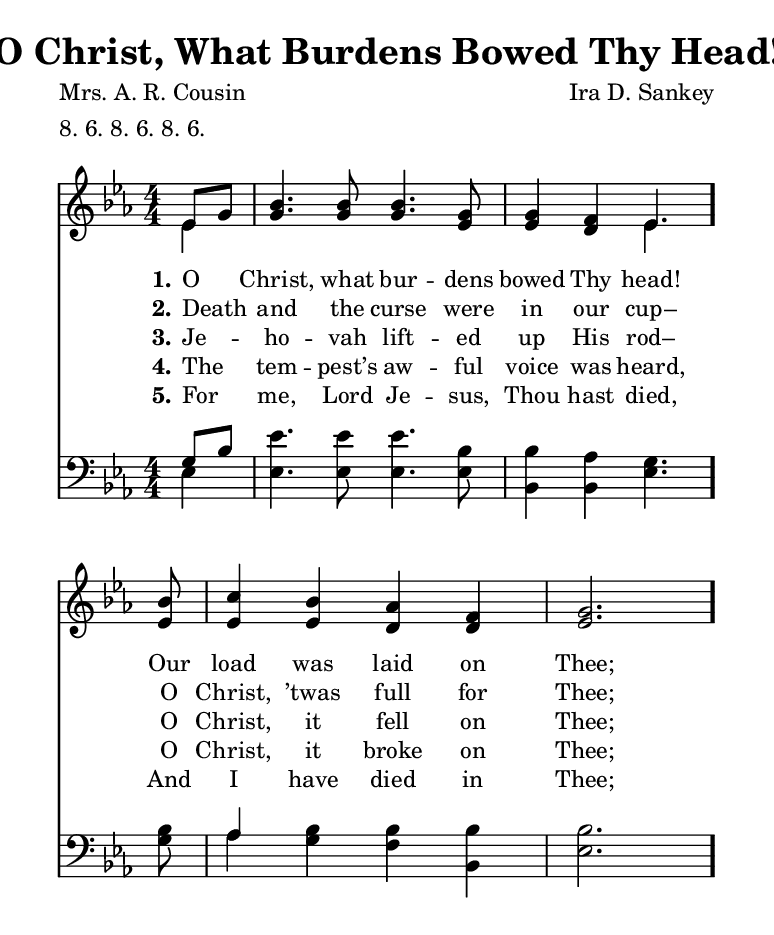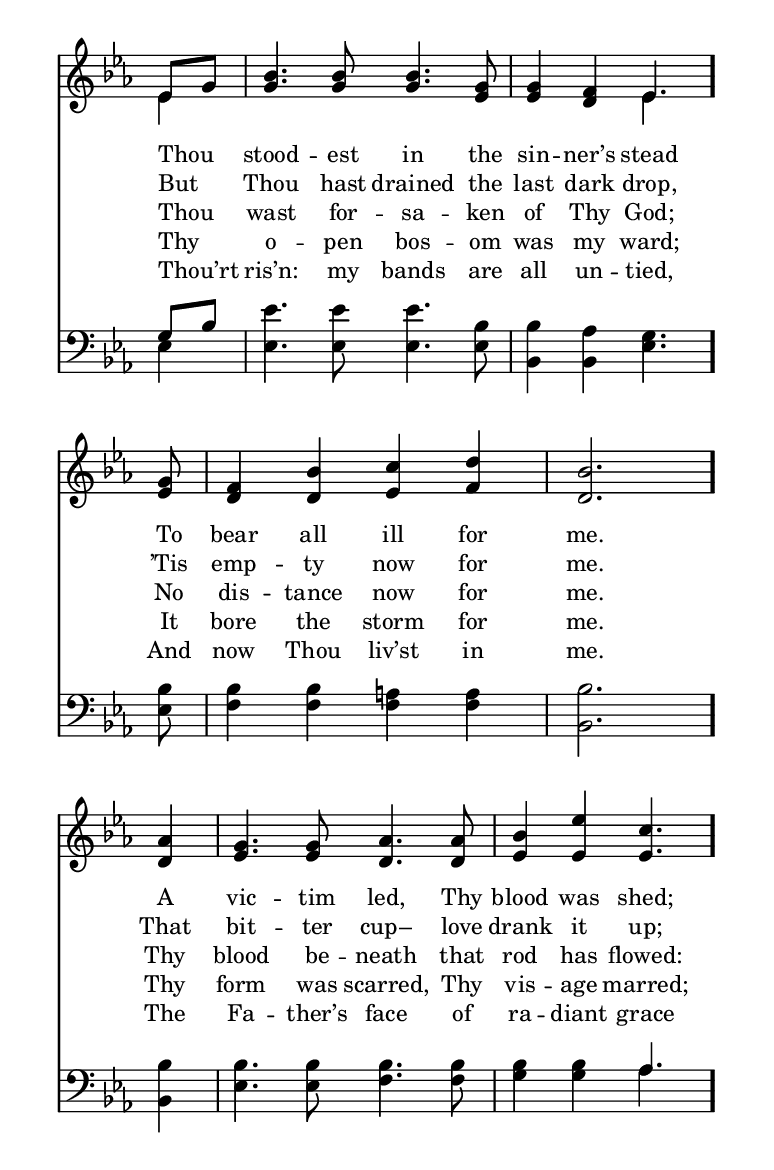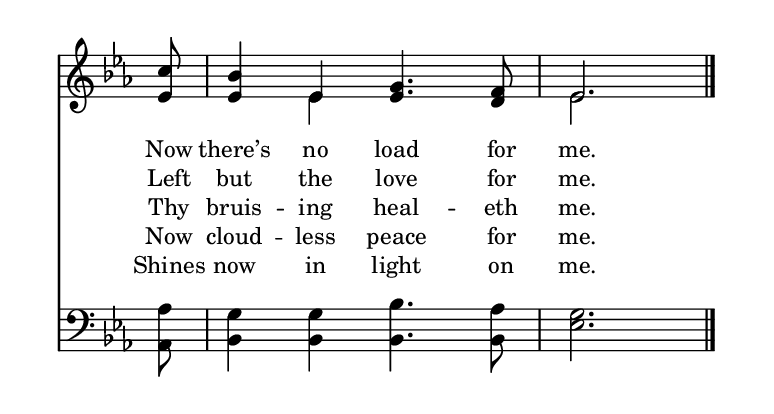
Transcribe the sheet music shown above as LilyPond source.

\include "common/global.ily"
\paper {
  \include "common/paper.ily"
  ragged-bottom = ##t
  ragged-last-bottom = ##t
  systems-per-page = #(cond (is-eogsized 3) (#t #f))
}

\header{
  %gospel
  hymnnumber = "33"
  title = "O Christ, What Burdens Bowed Thy Head!"
  tunename = ""
  meter = "8. 6. 8. 6. 8. 6."
  poet = "Mrs. A. R. Cousin"
  composer = "Ira D. Sankey"
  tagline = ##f
}

% for fermata in MIDI
ta = { \tempo 4=80 }
tb = { \tempo 4=40 }

patternAA = { c8[ c8] | c4. c8 c4. c8 | c4 c4 c4. }
patternAB = { c4      | c4. c8 c4. c8 | c4 c4 c4. }

patternBA = { c8 | c4 c4 c4  c4 | c2. }
patternBB = { c8 | c4 c4 c4. c8 | c2. }

global = {
  \include "common/overrides.ily"
  \override Staff.TimeSignature.style = #'numbered
  \time 4/4
  \override Score.MetronomeMark.transparent = ##t % hide all fermata changes too
  \ta
  \key ees \major
  \partial 4
  \autoBeamOff
}

notesSoprano = {
\global
\relative c' {

  \changePitch \patternAA { ees g | bes bes bes g | g f ees   }
  \changePitch \patternBA { bes'  | c bes aes f   | g         }
  \changePitch \patternAA { ees g | bes bes bes g | g f ees   }
  \changePitch \patternBA { g     | f bes c d     | bes       }
  \changePitch \patternAB { aes   | g g aes aes   | bes ees c }
  \changePitch \patternBB { c     | bes ees, g f  | ees       }

  \bar "|."

}
}

notesAlto = {
\global
\relative e' {

  \changePitch \patternAB { ees | g g g ees     | ees d ees   }
  \changePitch \patternBA { ees | ees ees d d   | ees         }
  \changePitch \patternAB { ees | g g g ees     | ees d ees   }
  \changePitch \patternBA { ees | d d ees f     | d           }
  \changePitch \patternAB { d   | ees ees d d   | ees ees ees }
  \changePitch \patternBB { ees | ees ees ees d | ees         }

}
}

notesTenor = {
\global
\relative a {

  \changePitch \patternAA { g bes | ees ees ees bes | bes aes g   }
  \changePitch \patternBA { bes   | aes bes bes bes | bes         }
  \changePitch \patternAA { g bes | ees ees ees bes | bes aes g   }
  \changePitch \patternBA { bes   | bes bes a a     | bes         }
  \changePitch \patternAB { bes   | bes bes bes bes | bes bes aes }
  \changePitch \patternBB { aes   | g g bes aes     | g           }

}
}

notesBass = {
\global
\relative f {

  \changePitch \patternAB { ees  | ees ees ees ees | bes bes ees }
  \changePitch \patternBA { g    | aes g f bes,    | ees         }
  \changePitch \patternAB { ees  | ees ees ees ees | bes bes ees }
  \changePitch \patternBA { ees  | f f f f         | bes,        }
  \changePitch \patternAB { bes  | ees ees f f     | g g aes     }
  \changePitch \patternBB { aes, | bes bes bes bes | ees         }

}
}

wordsA = \lyricmode {
\set stanza = "1."

O Christ, what bur -- dens bowed Thy head! \bar "."
Our load was laid on Thee; \bar "." \break
Thou stood -- est in the sin -- ner’s stead \bar "."
To bear all ill for me. \bar "." \break
A vic -- tim led, Thy blood was shed; \bar "."
Now there’s no load for me. \bar "." \break

}

wordsB = \lyricmode {
\set stanza = "2."

Death and the curse were in our cup–
O Christ, ’twas full for Thee;
But Thou hast drained the last dark drop,
’Tis emp -- ty now for me.
That bit -- ter cup– love drank it up;
Left but the love for me.

}

wordsC = \lyricmode {
\set stanza = "3."

Je -- ho -- vah lift -- ed up His rod–
O Christ, it fell on Thee;
Thou wast for -- sa -- ken of Thy God;
No dis -- tance now for me.
Thy blood be -- neath that rod has flowed:
Thy bruis -- ing heal -- eth me.

}

wordsD = \lyricmode {
\set stanza = "4."

The tem -- pest’s aw -- ful voice was heard,
O Christ, it broke on Thee;
Thy o -- pen bos -- om was my ward;
It bore the storm for me.
Thy form was scarred, Thy vis -- age marred;
Now cloud -- less peace for me.

}

wordsE = \lyricmode {
\set stanza = "5."

For me, Lord Je -- sus, Thou hast died,
And I have died in Thee;
Thou’rt ris’n: my bands are all un -- tied,
And now Thou liv’st in me.
The Fa -- ther’s face of ra -- diant grace
Shines now in light on me.

}

\score {
  \context ChoirStaff <<
    \context Staff = upper <<
      \set Staff.autoBeaming = ##f
      \set ChoirStaff.systemStartDelimiter = #'SystemStartBar
      \set ChoirStaff.printPartCombineTexts = ##f
      \partcombine #'(2 . 9) \notesSoprano \notesAlto
      \context NullVoice = sopranos { \voiceOne << \notesSoprano >> }
      \context NullVoice = altos { \voiceTwo << \notesAlto >> }
      \context Lyrics = one   \lyricsto sopranos \wordsA
      \context Lyrics = two   \lyricsto sopranos \wordsB
      \context Lyrics = three \lyricsto sopranos \wordsC
      \context Lyrics = four  \lyricsto sopranos \wordsD
      \context Lyrics = five  \lyricsto sopranos \wordsE
    >>
    \context Staff = men <<
      \set Staff.autoBeaming = ##f
      \clef bass
      \set ChoirStaff.printPartCombineTexts = ##f
      \partcombine #'(2 . 9) \notesTenor \notesBass
      \context NullVoice = tenors { \voiceOne << \notesTenor >> }
      \context NullVoice = basses { \voiceTwo << \notesBass >> }
    >>
  >>
  \layout {
    \include "common/layout.ily"
  }
  \midi{
    \include "common/midi.ily"
  }
}

\version "2.19.49"  % necessary for upgrading to future LilyPond versions.

% vi:set et ts=2 sw=2 ai nocindent syntax=lilypond:
